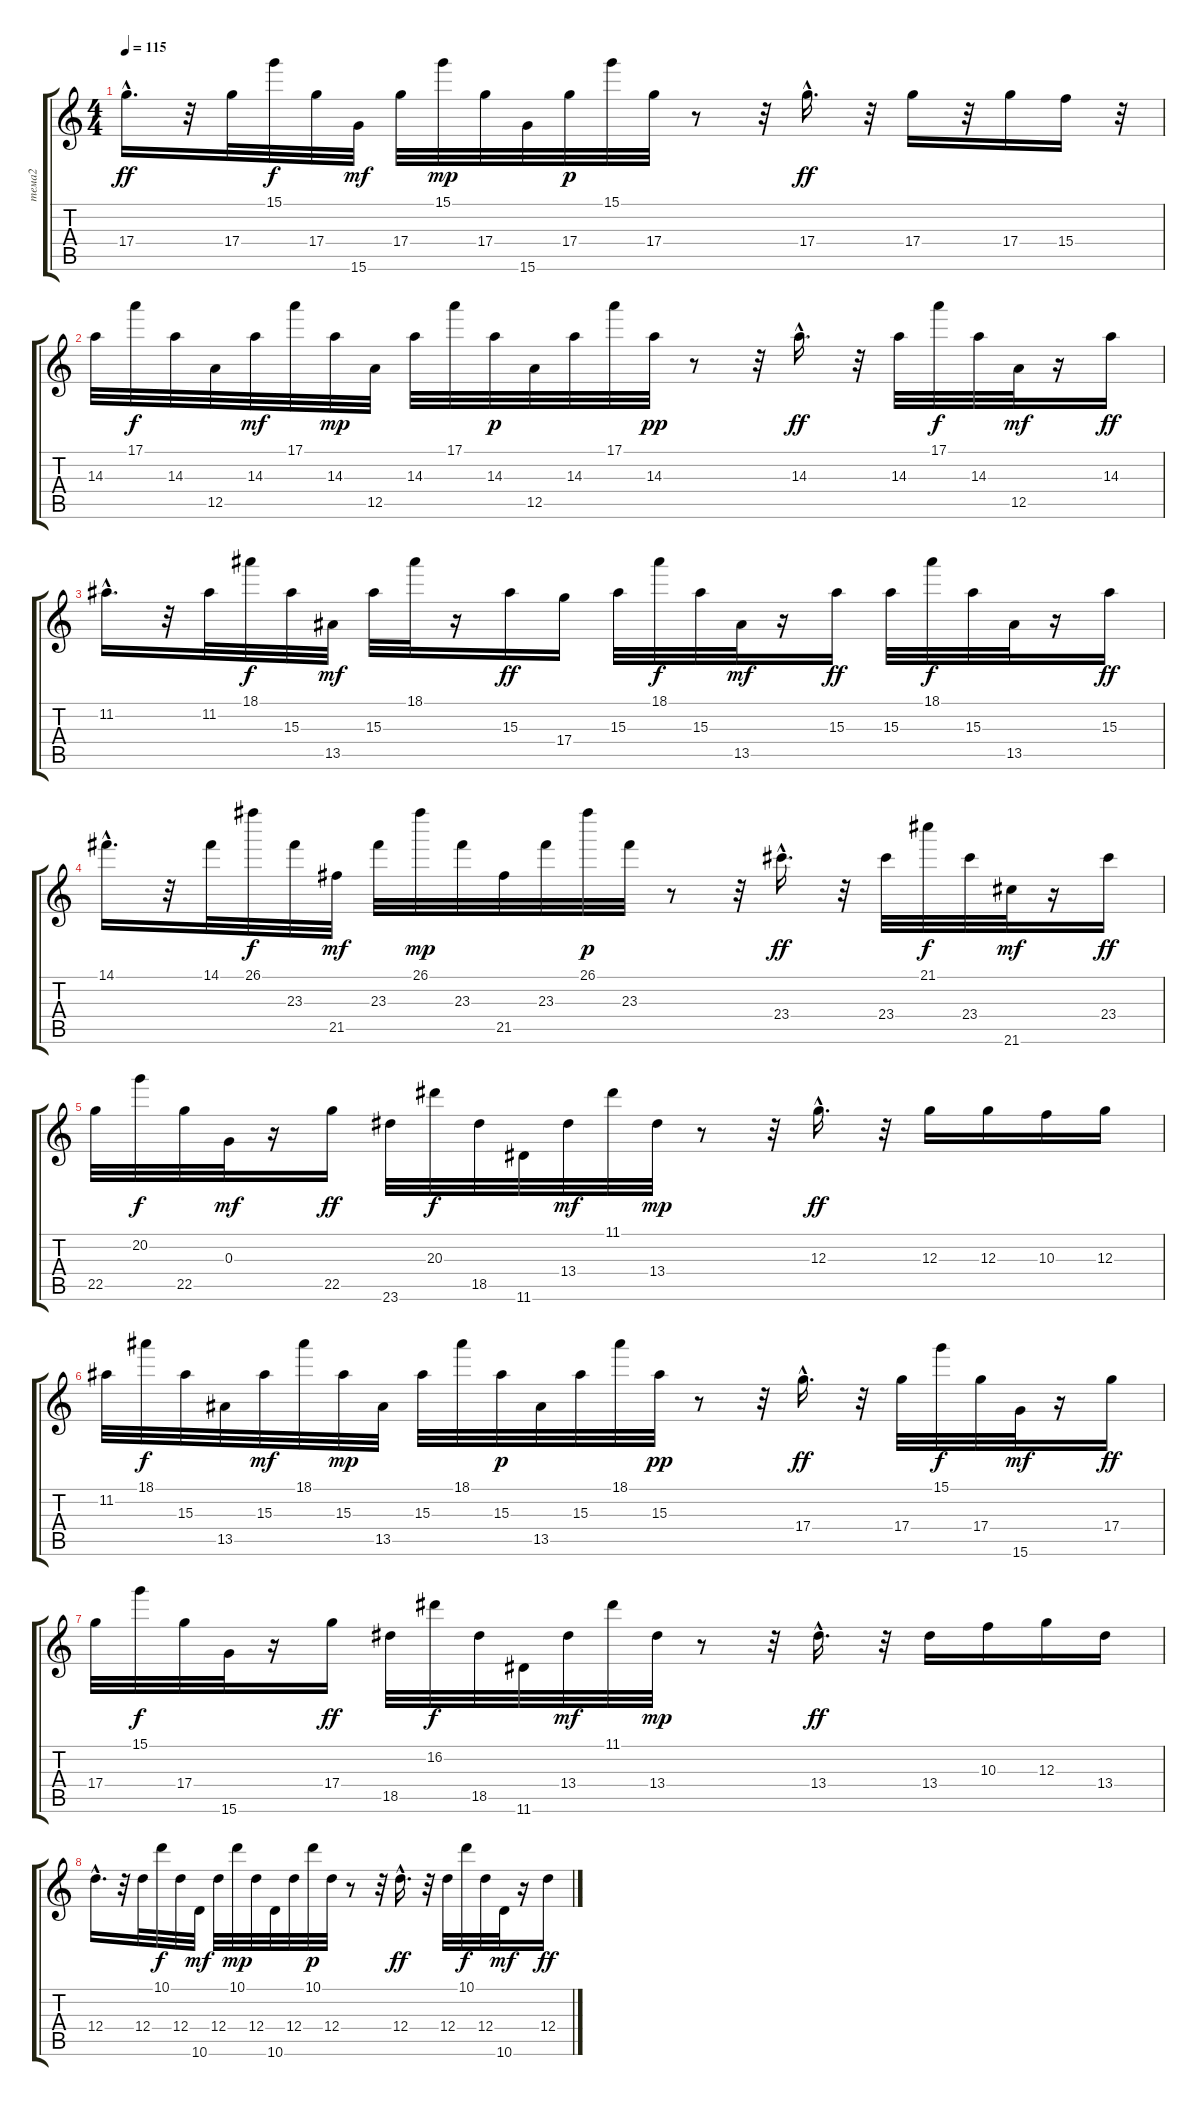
\track ("тема2" "тема2") {instrument overdrivenguitar}
\staff {score tabs}
\tuning (E4 B3 G3 D3 A2 E2) {hide}
\ts (4 4)
\tempo 115
\clef g2
\ks c
17.4{hac}.16{d dy ff} r.32 17.4.32 15.1.32{dy f} 17.4.32 15.6.32{dy mf} 17.4.32 15.1.32{dy mp} 17.4.32 15.6.32 17.4.32{dy p} 15.1.32 17.4.32 r.8 r.32 17.4{hac}.16{d dy ff} r.32 17.4.16 r.32 17.4.16 15.4.16 r.32 |
14.3.32 17.1.32{dy f} 14.3.32 12.5.32 14.3.32{dy mf} 17.1.32 14.3.32{dy mp} 12.5.32 14.3.32 17.1.32 14.3.32{dy p} 12.5.32 14.3.32 17.1.32 14.3.32{dy pp} r.8 r.32 14.3{hac}.16{d dy ff} r.32 14.3.32 17.1.32{dy f} 14.3.32 12.5.32{dy mf} r.16 14.3.16{dy ff} |
11.2{hac}.16{d} r.32 11.2.32 18.1.32{dy f} 15.3.32 13.5.32{dy mf} 15.3.32 18.1.32 r.16 15.3.16{dy ff} 17.4.16 15.3.32 18.1.32{dy f} 15.3.32 13.5.32{dy mf} r.16 15.3.16{dy ff} 15.3.32 18.1.32{dy f} 15.3.32 13.5.32 r.16 15.3.16{dy ff} |
14.1{hac}.16{d} r.32 14.1.32 26.1.32{dy f} 23.3.32 21.5.32{dy mf} 23.3.32 26.1.32{dy mp} 23.3.32 21.5.32 23.3.32 26.1.32{dy p} 23.3.32 r.8 r.32 23.4{hac}.16{d dy ff} r.32 23.4.32 21.1.32{dy f} 23.4.32 21.6.32{dy mf} r.16 23.4.16{dy ff} |
22.5.32 20.2.32{dy f} 22.5.32 0.3.32{dy mf} r.16 22.5.16{dy ff} 23.6.32 20.3.32{dy f} 18.5.32 11.6.32 13.4.32{dy mf} 11.1.32 13.4.32{dy mp} r.8 r.32 12.3{hac}.16{d dy ff} r.32 12.3.16 12.3.16 10.3.16 12.3.16 |
11.2.32 18.1.32{dy f} 15.3.32 13.5.32 15.3.32{dy mf} 18.1.32 15.3.32{dy mp} 13.5.32 15.3.32 18.1.32 15.3.32{dy p} 13.5.32 15.3.32 18.1.32 15.3.32{dy pp} r.8 r.32 17.4{hac}.16{d dy ff} r.32 17.4.32 15.1.32{dy f} 17.4.32 15.6.32{dy mf} r.16 17.4.16{dy ff} |
17.4.32 15.1.32{dy f} 17.4.32 15.6.32 r.16 17.4.16{dy ff} 18.5.32 16.2.32{dy f} 18.5.32 11.6.32 13.4.32{dy mf} 11.1.32 13.4.32{dy mp} r.8 r.32 13.4{hac}.16{d dy ff} r.32 13.4.16 10.3.16 12.3.16 13.4.16 |
12.4{hac}.16{d} r.32 12.4.32 10.1.32{dy f} 12.4.32 10.6.32{dy mf} 12.4.32 10.1.32{dy mp} 12.4.32 10.6.32 12.4.32 10.1.32{dy p} 12.4.32 r.8 r.32 12.4{hac}.16{d dy ff} r.32 12.4.32 10.1.32{dy f} 12.4.32 10.6.32{dy mf} r.16 12.4.16{dy ff}
